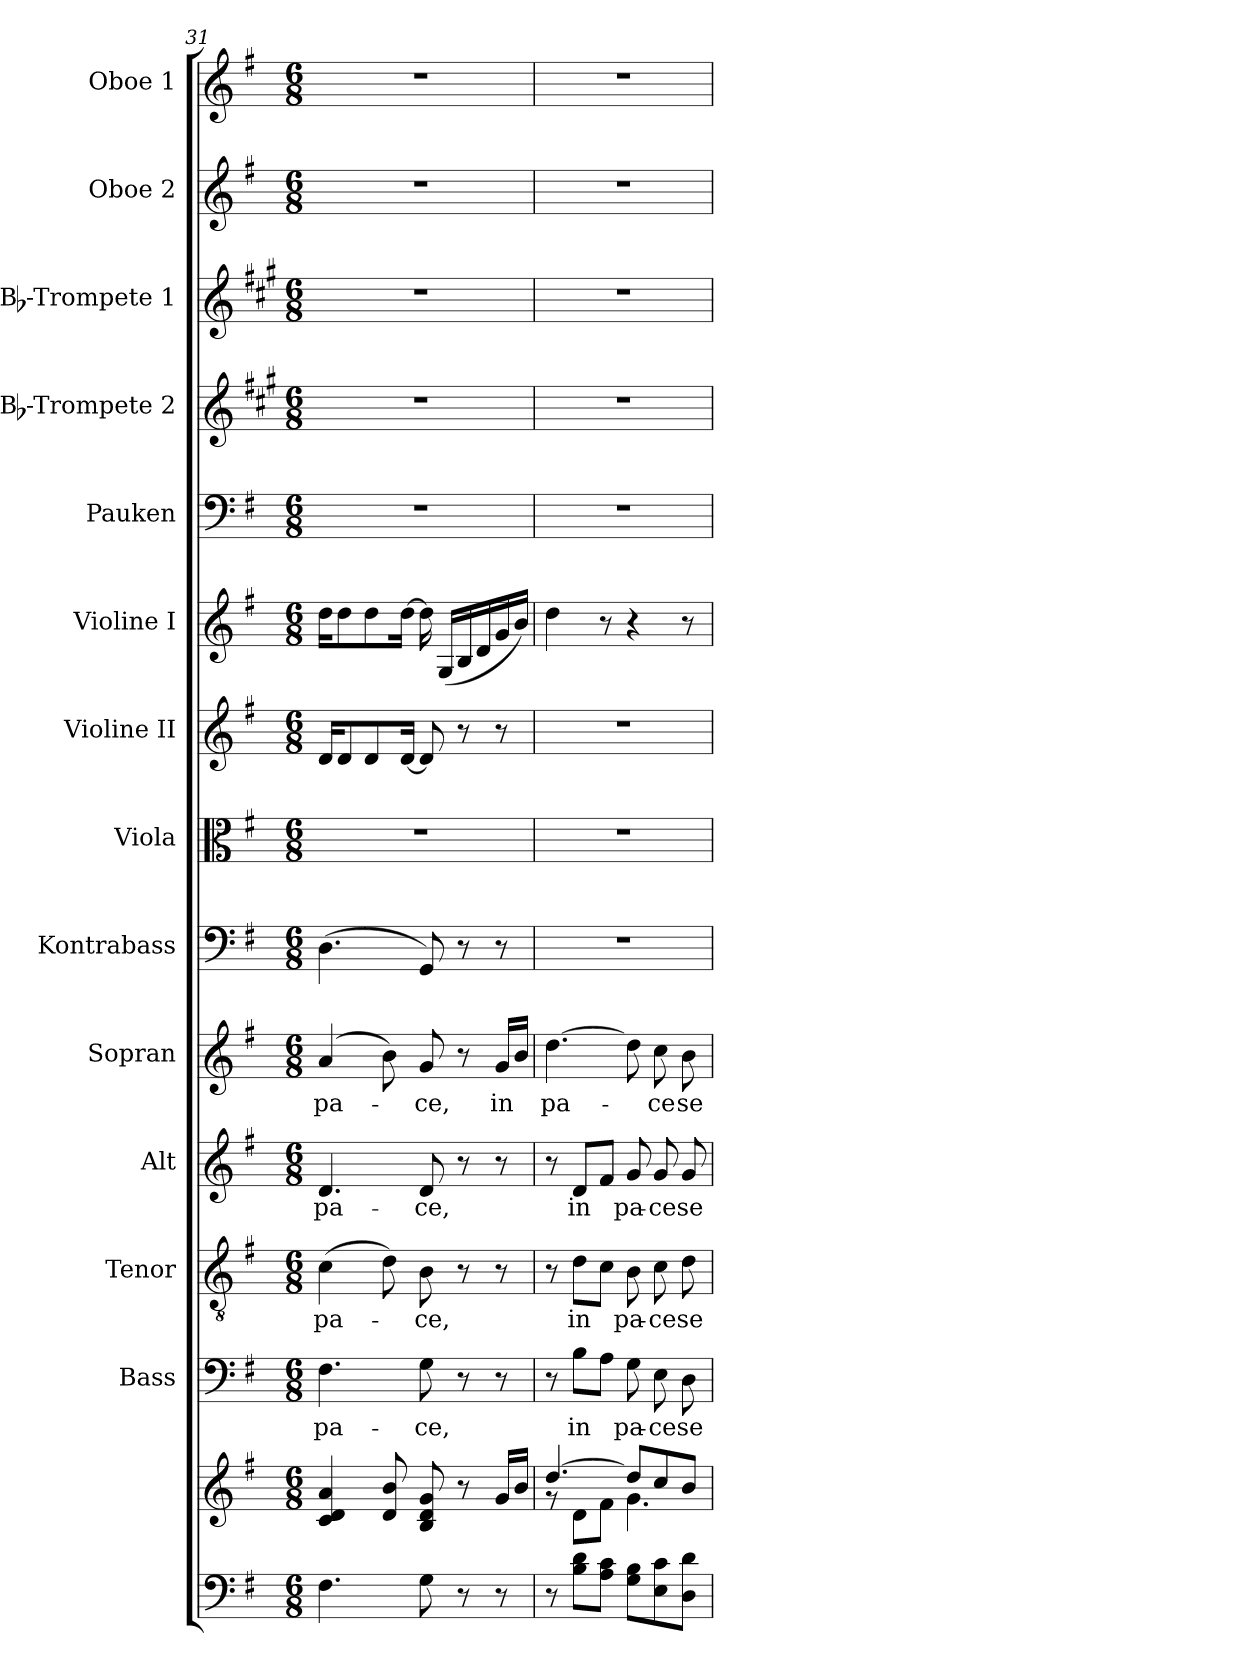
**kern	**kern	**kern	**text	**kern	**text	**kern	**text	**kern	**text	**kern	**kern	**kern	**kern	**kern	**kern	**kern	**kern	**kern
*part14	*part14	*part13	*part13	*part12	*part12	*part11	*part11	*part10	*part10	*part9	*part8	*part7	*part6	*part5	*part4	*part3	*part2	*part1
*staff15	*staff14	*staff13	*staff13	*staff12	*staff12	*staff11	*staff11	*staff10	*staff10	*staff9	*staff8	*staff7	*staff6	*staff5	*staff4	*staff3	*staff2	*staff1
*	*	*I"Bass	*	*I"Tenor	*	*I"Alt	*	*I"Sopran	*	*I"Kontrabass	*I"Viola	*I"Violine II	*I"Violine I	*I"Pauken	*I"Bb-Trompete 2	*I"Bb-Trompete 1	*I"Oboe 2	*I"Oboe 1
*	*	*I'B.	*	*I'T.	*	*I'A.	*	*I'S.	*	*I'Kb.	*I'Vla.	*I'Vl. II	*I'Vl. I	*I'Pk.	*I'Bb Trp. 2	*I'Bb Trp. 1	*I'Ob. 2	*I'Ob. 1
*clefF4	*clefG2	*clefF4	*	*clefGv2	*	*clefG2	*	*clefG2	*	*clefF4	*clefC3	*clefG2	*clefG2	*clefF4	*clefG2	*clefG2	*clefG2	*clefG2
*	*	*	*	*	*	*	*	*	*	*ITrd7c12	*	*	*	*	*ITrd1c2	*ITrd1c2	*	*
*k[f#]	*k[f#]	*k[f#]	*	*k[f#]	*	*k[f#]	*	*k[f#]	*	*k[f#]	*k[f#]	*k[f#]	*k[f#]	*k[f#]	*k[f#]	*k[f#]	*k[f#]	*k[f#]
*G:	*G:	*G:	*	*G:	*	*G:	*	*G:	*	*G:	*G:	*G:	*G:	*G:	*G:	*G:	*G:	*G:
*M6/8	*M6/8	*M6/8	*	*M6/8	*	*M6/8	*	*M6/8	*	*M6/8	*M6/8	*M6/8	*M6/8	*M6/8	*M6/8	*M6/8	*M6/8	*M6/8
=31	=31	=31	=31	=31	=31	=31	=31	=31	=31	=31	=31	=31	=31	=31	=31	=31	=31	=31
!	!	!	!LO:LY:b	!	!LO:LY:b	!	!LO:LY:b	!	!LO:LY:b	!	!	!	!	!	!	!	!	!
4.F#\	4c/ 4d/ 4a/	4.F#\	pa-	(>4c\	pa-	4.d/	pa-	(4a/	pa-	(>4.DD\	2.r	16d/KL	16dd\KL	2.r	2.r	2.r	2.r	2.r
.	.	.	.	.	.	.	.	.	.	.	.	8d/	8dd\	.	.	.	.	.
.	.	.	.	.	.	.	.	.	.	.	.	8d/	8dd\	.	.	.	.	.
.	8d/ 8b/	.	.	8d\)	.	.	.	8b\)	.	.	.	.	.	.	.	.	.	.
.	.	.	.	.	.	.	.	.	.	.	.	[16d/Jk	[16dd\Jk	.	.	.	.	.
!	!	!	!LO:LY:b	!	!LO:LY:b	!	!LO:LY:b	!	!LO:LY:b	!	!	!	!	!	!	!	!	!
8G\	8B/ 8d/ 8g/	8G\	-ce,	8B\	-ce,	8d/	-ce,	8g/	-ce,	8GGG/)	.	8d/]	16dd\]	.	.	.	.	.
.	.	.	.	.	.	.	.	.	.	.	.	.	(<16G/LL	.	.	.	.	.
8r	8r	8r	.	8r	.	8r	.	8r	.	8r	.	8r	16B/	.	.	.	.	.
.	.	.	.	.	.	.	.	.	.	.	.	.	16d/	.	.	.	.	.
!	!	!	!	!	!	!	!	!	!LO:LY:b	!	!	!	!	!	!	!	!	!
8r	16g/LL	8r	.	8r	.	8r	.	16g/LL	in	8r	.	8r	16g/	.	.	.	.	.
.	16b/JJ	.	.	.	.	.	.	16b/JJ	.	.	.	.	16b/JJ)	.	.	.	.	.
=32	=32	=32	=32	=32	=32	=32	=32	=32	=32	=32	=32	=32	=32	=32	=32	=32	=32	=32
*	*^	*	*	*	*	*	*	*	*	*	*	*	*	*	*	*	*	*
!	!	!	!	!	!	!	!	!	!	!LO:LY:b	!	!	!	!	!	!	!	!	!
8r	[>4.dd/	8rf	8r	.	8r	.	8r	.	[4.dd\	pa-	2.r	2.r	2.r	4dd\	2.r	2.r	2.r	2.r	2.r
!	!	!	!	!LO:LY:b	!	!LO:LY:b	!	!LO:LY:b	!	!	!	!	!	!	!	!	!	!	!
8B\ 8d\L	.	8d\L	8B\L	in	8d\L	in	8d/L	in	.	.	.	.	.	.	.	.	.	.	.
8A\ 8c\J	.	8f#\J	8A\J	.	8c\J	.	8f#/J	.	.	.	.	.	.	8r	.	.	.	.	.
!	!	!	!	!LO:LY:b	!	!LO:LY:b	!	!LO:LY:b	!	!	!	!	!	!	!	!	!	!	!
8G\ 8B\L	8dd/L]	4.g\	8G\	pa-	8B\	pa-	8g/	pa-	8dd\]	.	.	.	.	4r	.	.	.	.	.
!	!	!	!	!LO:LY:b	!	!LO:LY:b	!	!LO:LY:b	!	!LO:LY:b	!	!	!	!	!	!	!	!	!
8E\ 8c\	8cc/	.	8E\	-ce	8c\	-ce	8g/	-ce	8cc\	-ce	.	.	.	.	.	.	.	.	.
!	!	!	!	!LO:LY:b	!	!LO:LY:b	!	!LO:LY:b	!	!LO:LY:b	!	!	!	!	!	!	!	!	!
8D\ 8d\J	8b/J	.	8D\	se-	8d\	se-	8g/	se-	8b\	se-	.	.	.	8r	.	.	.	.	.
*	*v	*v	*	*	*	*	*	*	*	*	*	*	*	*	*	*	*	*	*
=	=	=	=	=	=	=	=	=	=	=	=	=	=	=	=	=	=	=
*-	*-	*-	*-	*-	*-	*-	*-	*-	*-	*-	*-	*-	*-	*-	*-	*-	*-	*-
